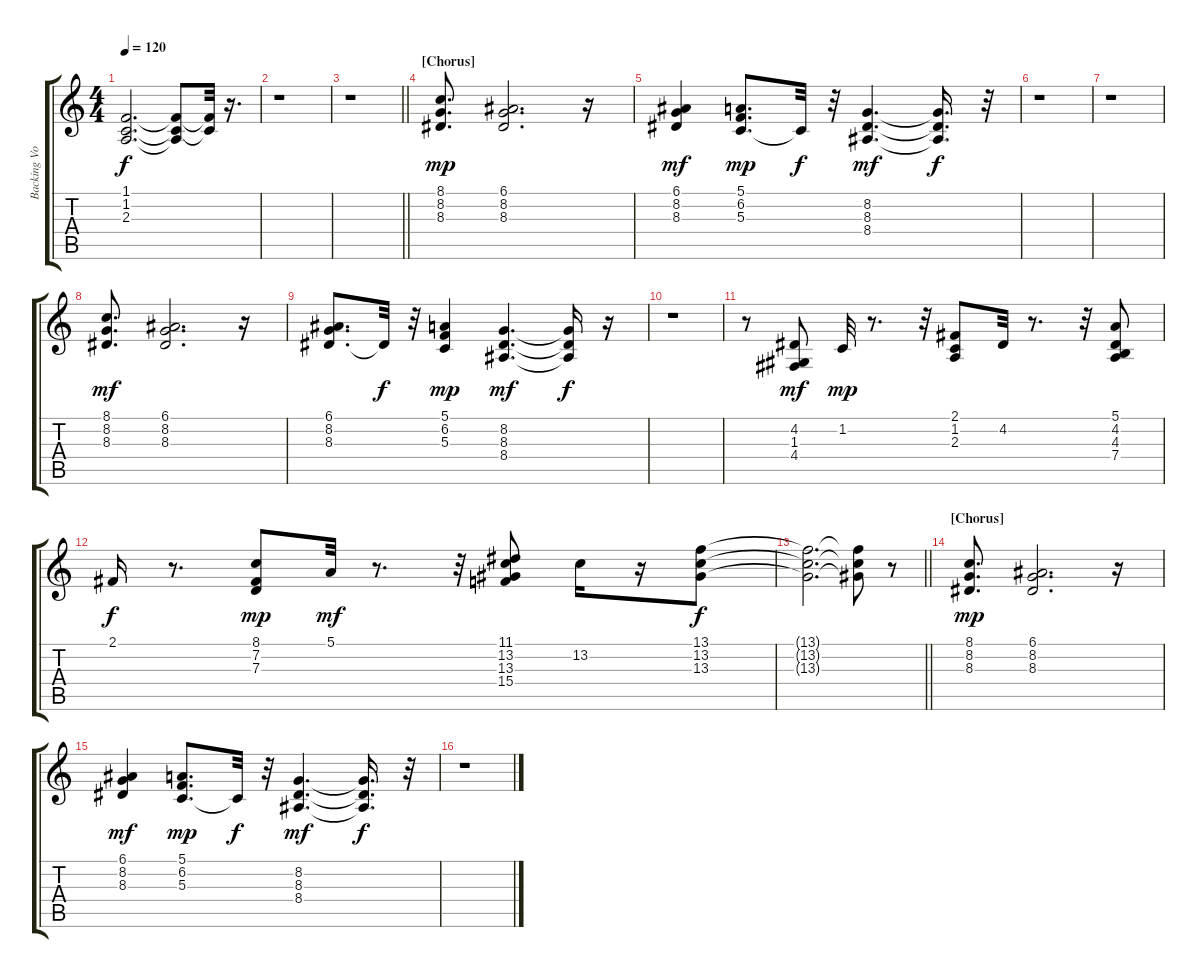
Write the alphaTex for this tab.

\track ("Backing Vocal" "Backing Vo") {instrument voiceoohs}
\staff {score tabs}
\tuning (E4 B3 G3 D3 A2 E2) {hide}
\ts (4 4)
\tempo 120
\clef g2
\ks c
(1.1{t} 1.2{t} 2.3{t}).2{d dy f} (1.1{t} 1.2{t} 2.3{t}).8 (1.1{t} 1.2{t}).32 r.16{d} |
r.1 |
\barLineRight lightlight
r.1 |
\section ("" "[Chorus]")
(8.1 8.2 8.3).8{d dy mp} (6.1 8.2 8.3).2{d} r.16 |
(6.1 8.2 8.3).4{dy mf} (5.1 6.2 5.3).8{d dy mp} 5.3{t}.32{dy f} r.32 (8.2 8.3 8.4).4{d dy mf} (8.2{t} 8.3{t} 8.4{t}).16{d dy f} r.32 |
r.1 |
r.1 |
(8.1 8.2 8.3).8{d dy mf} (6.1 8.2 8.3).2{d} r.16 |
(6.1 8.2 8.3).8{d} 8.3{t}.32{dy f} r.32 (5.1 6.2 5.3).4{dy mp} (8.2 8.3 8.4).4{d dy mf} (8.2{t} 8.3{t} 8.4{t}).16{dy f} r.16 |
r.1 |
r.8 (4.2 1.3 4.4).8{dy mf} 1.2.32{dy mp} r.8{d} r.32 (2.1 1.2 2.3).8 4.2.32 r.8{d} r.32 (5.1 4.2 4.3 7.4).8 |
2.1.16{dy f} r.8{d} (8.1 7.2 7.3).8{dy mp} 5.1.32{dy mf} r.8{d} r.32 (11.1 13.2 13.3 15.4).8 13.2.16 r.16 (13.1 13.2 13.3).8{dy f} |
\barLineRight lightlight
(13.1{t} 13.2{t} 13.3{t}).2{d} (13.1{t} 13.2{t} 13.3{t}).8 r.8 |
\section ("" "[Chorus]")
(8.1 8.2 8.3).8{d dy mp} (6.1 8.2 8.3).2{d} r.16 |
(6.1 8.2 8.3).4{dy mf} (5.1 6.2 5.3).8{d dy mp} 5.3{t}.32{dy f} r.32 (8.2 8.3 8.4).4{d dy mf} (8.2{t} 8.3{t} 8.4{t}).16{d dy f} r.32 |
r.1
